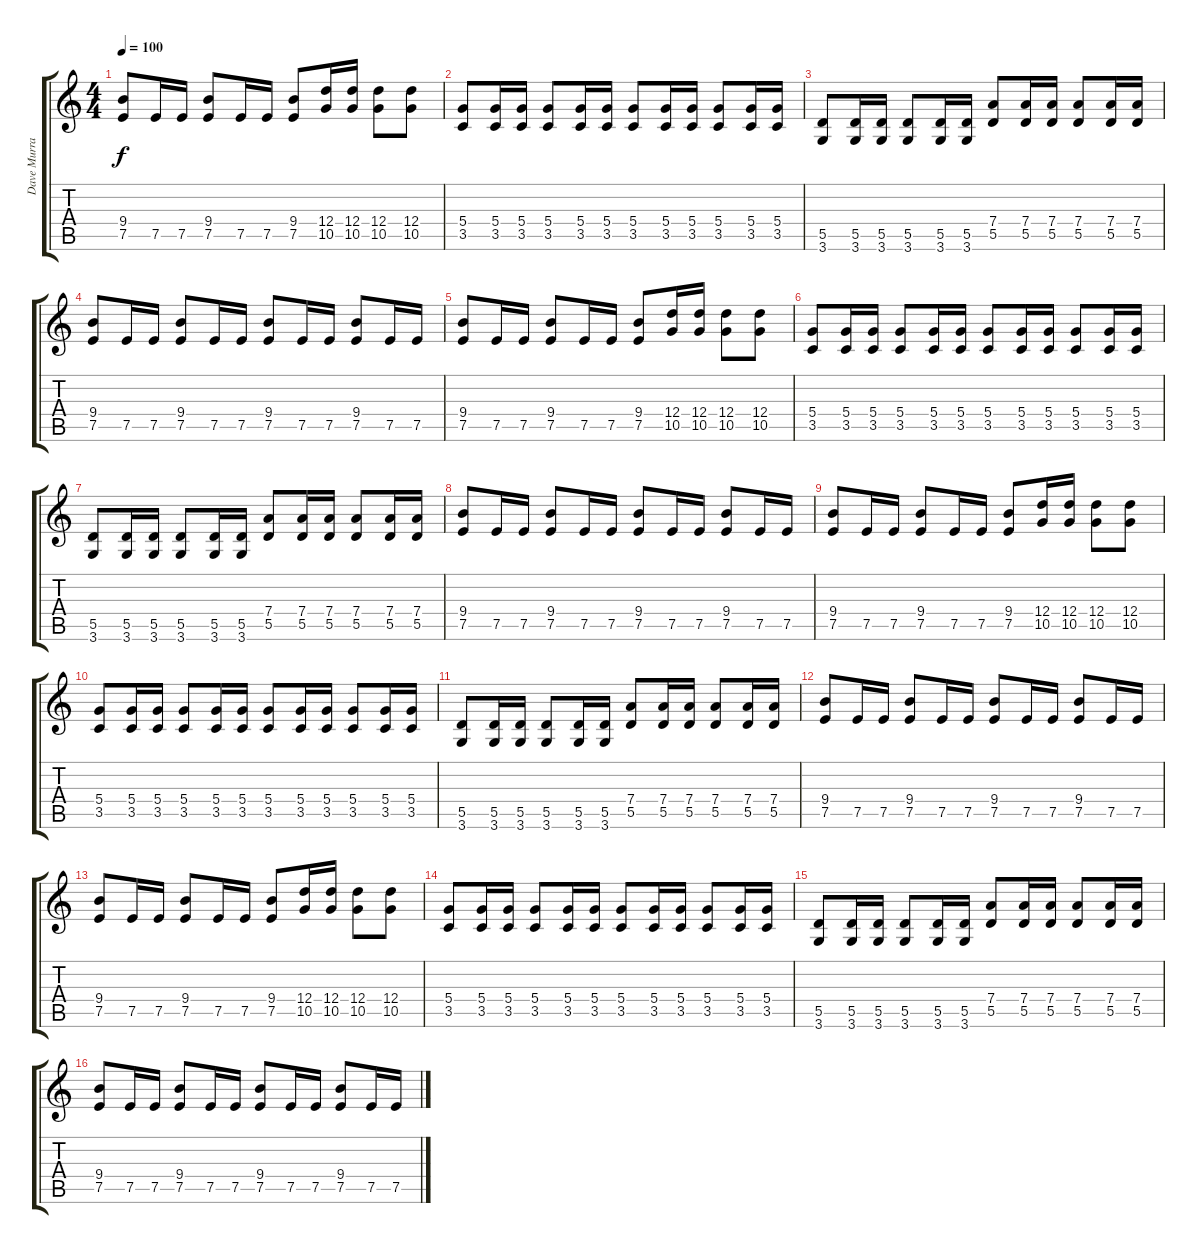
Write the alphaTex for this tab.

\track ("Dave Murray" "Dave Murra") {instrument overdrivenguitar}
\staff {score tabs}
\tuning (E4 B3 G3 D3 A2 E2) {hide}
\ts (4 4)
\tempo 100
\clef g2
\ks c
(9.4 7.5).8{dy f} 7.5.16 7.5.16 (9.4 7.5).8 7.5.16 7.5.16 (9.4 7.5).8 (12.4 10.5).16 (12.4 10.5).16 (12.4 10.5).8 (12.4 10.5).8 |
(5.4 3.5).8 (5.4 3.5).16 (5.4 3.5).16 (5.4 3.5).8 (5.4 3.5).16 (5.4 3.5).16 (5.4 3.5).8 (5.4 3.5).16 (5.4 3.5).16 (5.4 3.5).8 (5.4 3.5).16 (5.4 3.5).16 |
(5.5 3.6).8 (5.5 3.6).16 (5.5 3.6).16 (5.5 3.6).8 (5.5 3.6).16 (5.5 3.6).16 (7.4 5.5).8 (7.4 5.5).16 (7.4 5.5).16 (7.4 5.5).8 (7.4 5.5).16 (7.4 5.5).16 |
(9.4 7.5).8 7.5.16 7.5.16 (9.4 7.5).8 7.5.16 7.5.16 (9.4 7.5).8 7.5.16 7.5.16 (9.4 7.5).8 7.5.16 7.5.16 |
(9.4 7.5).8 7.5.16 7.5.16 (9.4 7.5).8 7.5.16 7.5.16 (9.4 7.5).8 (12.4 10.5).16 (12.4 10.5).16 (12.4 10.5).8 (12.4 10.5).8 |
(5.4 3.5).8 (5.4 3.5).16 (5.4 3.5).16 (5.4 3.5).8 (5.4 3.5).16 (5.4 3.5).16 (5.4 3.5).8 (5.4 3.5).16 (5.4 3.5).16 (5.4 3.5).8 (5.4 3.5).16 (5.4 3.5).16 |
(5.5 3.6).8 (5.5 3.6).16 (5.5 3.6).16 (5.5 3.6).8 (5.5 3.6).16 (5.5 3.6).16 (7.4 5.5).8 (7.4 5.5).16 (7.4 5.5).16 (7.4 5.5).8 (7.4 5.5).16 (7.4 5.5).16 |
(9.4 7.5).8 7.5.16 7.5.16 (9.4 7.5).8 7.5.16 7.5.16 (9.4 7.5).8 7.5.16 7.5.16 (9.4 7.5).8 7.5.16 7.5.16 |
(9.4 7.5).8 7.5.16 7.5.16 (9.4 7.5).8 7.5.16 7.5.16 (9.4 7.5).8 (12.4 10.5).16 (12.4 10.5).16 (12.4 10.5).8 (12.4 10.5).8 |
(5.4 3.5).8 (5.4 3.5).16 (5.4 3.5).16 (5.4 3.5).8 (5.4 3.5).16 (5.4 3.5).16 (5.4 3.5).8 (5.4 3.5).16 (5.4 3.5).16 (5.4 3.5).8 (5.4 3.5).16 (5.4 3.5).16 |
(5.5 3.6).8 (5.5 3.6).16 (5.5 3.6).16 (5.5 3.6).8 (5.5 3.6).16 (5.5 3.6).16 (7.4 5.5).8 (7.4 5.5).16 (7.4 5.5).16 (7.4 5.5).8 (7.4 5.5).16 (7.4 5.5).16 |
(9.4 7.5).8 7.5.16 7.5.16 (9.4 7.5).8 7.5.16 7.5.16 (9.4 7.5).8 7.5.16 7.5.16 (9.4 7.5).8 7.5.16 7.5.16 |
(9.4 7.5).8 7.5.16 7.5.16 (9.4 7.5).8 7.5.16 7.5.16 (9.4 7.5).8 (12.4 10.5).16 (12.4 10.5).16 (12.4 10.5).8 (12.4 10.5).8 |
(5.4 3.5).8 (5.4 3.5).16 (5.4 3.5).16 (5.4 3.5).8 (5.4 3.5).16 (5.4 3.5).16 (5.4 3.5).8 (5.4 3.5).16 (5.4 3.5).16 (5.4 3.5).8 (5.4 3.5).16 (5.4 3.5).16 |
(5.5 3.6).8 (5.5 3.6).16 (5.5 3.6).16 (5.5 3.6).8 (5.5 3.6).16 (5.5 3.6).16 (7.4 5.5).8 (7.4 5.5).16 (7.4 5.5).16 (7.4 5.5).8 (7.4 5.5).16 (7.4 5.5).16 |
(9.4 7.5).8 7.5.16 7.5.16 (9.4 7.5).8 7.5.16 7.5.16 (9.4 7.5).8 7.5.16 7.5.16 (9.4 7.5).8 7.5.16 7.5.16
